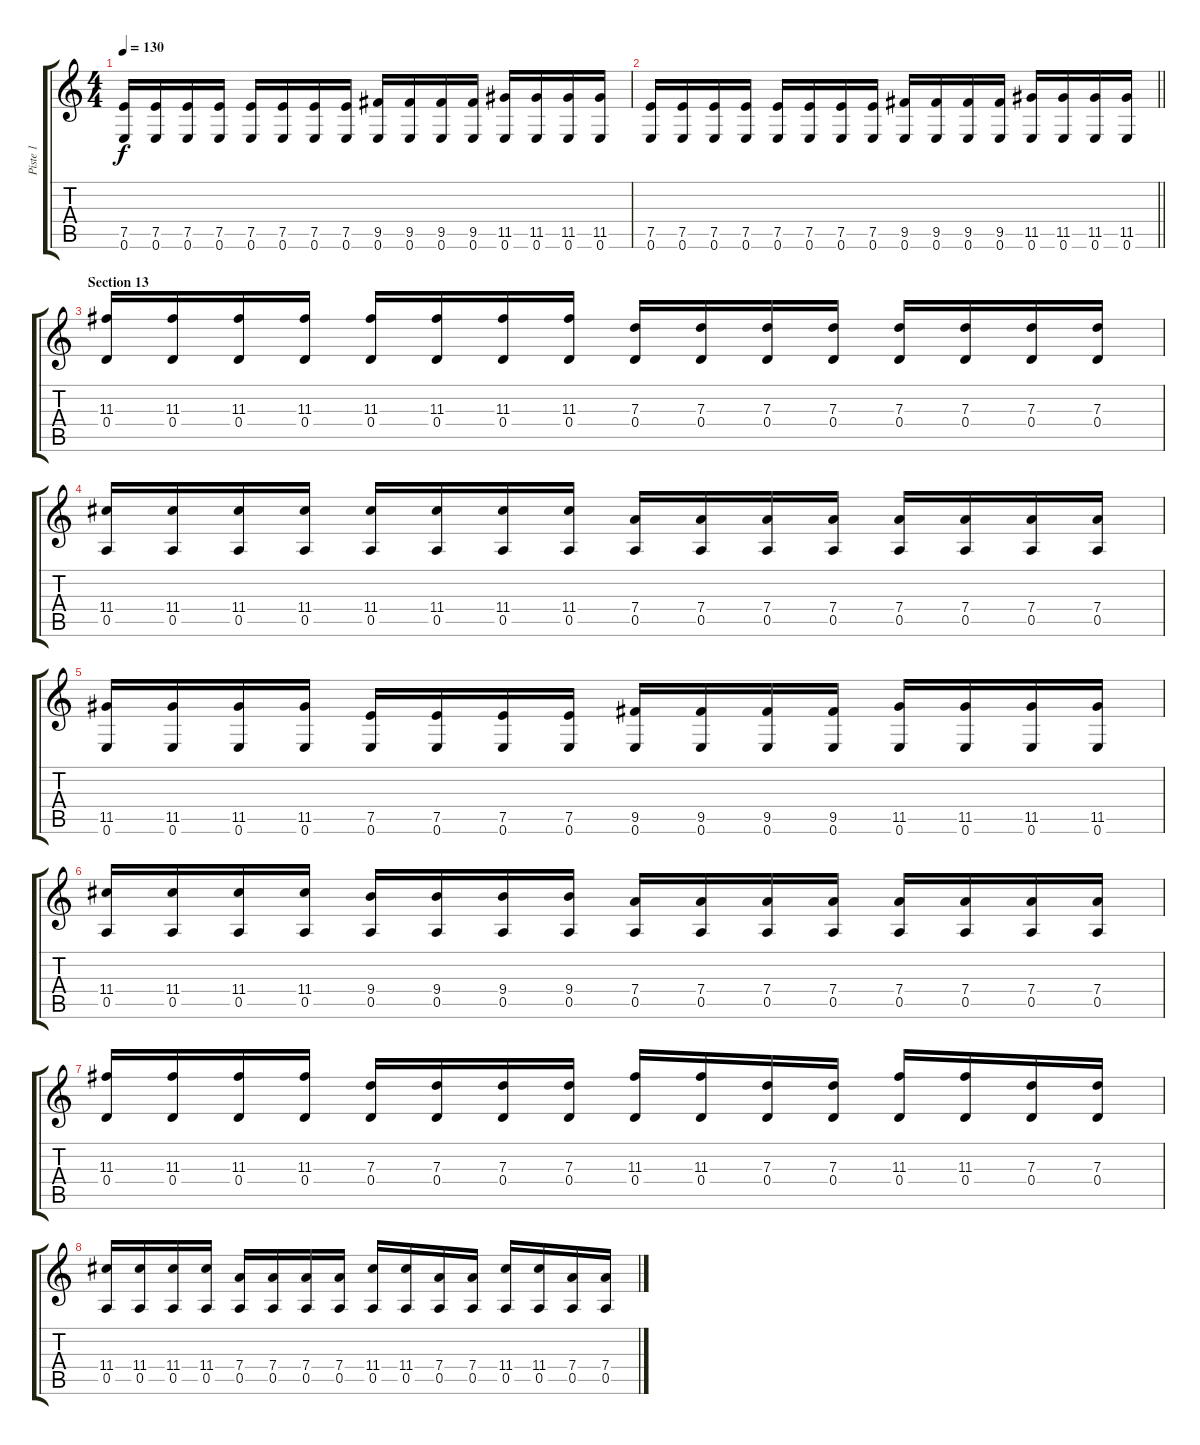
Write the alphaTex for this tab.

\track ("Piste 1" "Piste 1") {instrument distortionguitar}
\staff {score tabs}
\tuning (E4 B3 G3 D3 A2 E2) {hide}
\ts (4 4)
\tempo 130
\clef g2
\ks c
(7.5 0.6).16{dy f} (7.5 0.6).16 (7.5 0.6).16 (7.5 0.6).16 (7.5 0.6).16 (7.5 0.6).16 (7.5 0.6).16 (7.5 0.6).16 (9.5 0.6).16 (9.5 0.6).16 (9.5 0.6).16 (9.5 0.6).16 (11.5 0.6).16 (11.5 0.6).16 (11.5 0.6).16 (11.5 0.6).16 |
\barLineRight lightlight
(7.5 0.6).16 (7.5 0.6).16 (7.5 0.6).16 (7.5 0.6).16 (7.5 0.6).16 (7.5 0.6).16 (7.5 0.6).16 (7.5 0.6).16 (9.5 0.6).16 (9.5 0.6).16 (9.5 0.6).16 (9.5 0.6).16 (11.5 0.6).16 (11.5 0.6).16 (11.5 0.6).16 (11.5 0.6).16 |
\section ("" "Section 13")
(11.3 0.4).16 (11.3 0.4).16 (11.3 0.4).16 (11.3 0.4).16 (11.3 0.4).16 (11.3 0.4).16 (11.3 0.4).16 (11.3 0.4).16 (7.3 0.4).16 (7.3 0.4).16 (7.3 0.4).16 (7.3 0.4).16 (7.3 0.4).16 (7.3 0.4).16 (7.3 0.4).16 (7.3 0.4).16 |
(11.4 0.5).16 (11.4 0.5).16 (11.4 0.5).16 (11.4 0.5).16 (11.4 0.5).16 (11.4 0.5).16 (11.4 0.5).16 (11.4 0.5).16 (7.4 0.5).16 (7.4 0.5).16 (7.4 0.5).16 (7.4 0.5).16 (7.4 0.5).16 (7.4 0.5).16 (7.4 0.5).16 (7.4 0.5).16 |
(11.5 0.6).16 (11.5 0.6).16 (11.5 0.6).16 (11.5 0.6).16 (7.5 0.6).16 (7.5 0.6).16 (7.5 0.6).16 (7.5 0.6).16 (9.5 0.6).16 (9.5 0.6).16 (9.5 0.6).16 (9.5 0.6).16 (11.5 0.6).16 (11.5 0.6).16 (11.5 0.6).16 (11.5 0.6).16 |
(11.4 0.5).16 (11.4 0.5).16 (11.4 0.5).16 (11.4 0.5).16 (9.4 0.5).16 (9.4 0.5).16 (9.4 0.5).16 (9.4 0.5).16 (7.4 0.5).16 (7.4 0.5).16 (7.4 0.5).16 (7.4 0.5).16 (7.4 0.5).16 (7.4 0.5).16 (7.4 0.5).16 (7.4 0.5).16 |
(11.3 0.4).16 (11.3 0.4).16 (11.3 0.4).16 (11.3 0.4).16 (7.3 0.4).16 (7.3 0.4).16 (7.3 0.4).16 (7.3 0.4).16 (11.3 0.4).16 (11.3 0.4).16 (7.3 0.4).16 (7.3 0.4).16 (11.3 0.4).16 (11.3 0.4).16 (7.3 0.4).16 (7.3 0.4).16 |
(11.4 0.5).16 (11.4 0.5).16 (11.4 0.5).16 (11.4 0.5).16 (7.4 0.5).16 (7.4 0.5).16 (7.4 0.5).16 (7.4 0.5).16 (11.4 0.5).16 (11.4 0.5).16 (7.4 0.5).16 (7.4 0.5).16 (11.4 0.5).16 (11.4 0.5).16 (7.4 0.5).16 (7.4 0.5).16
